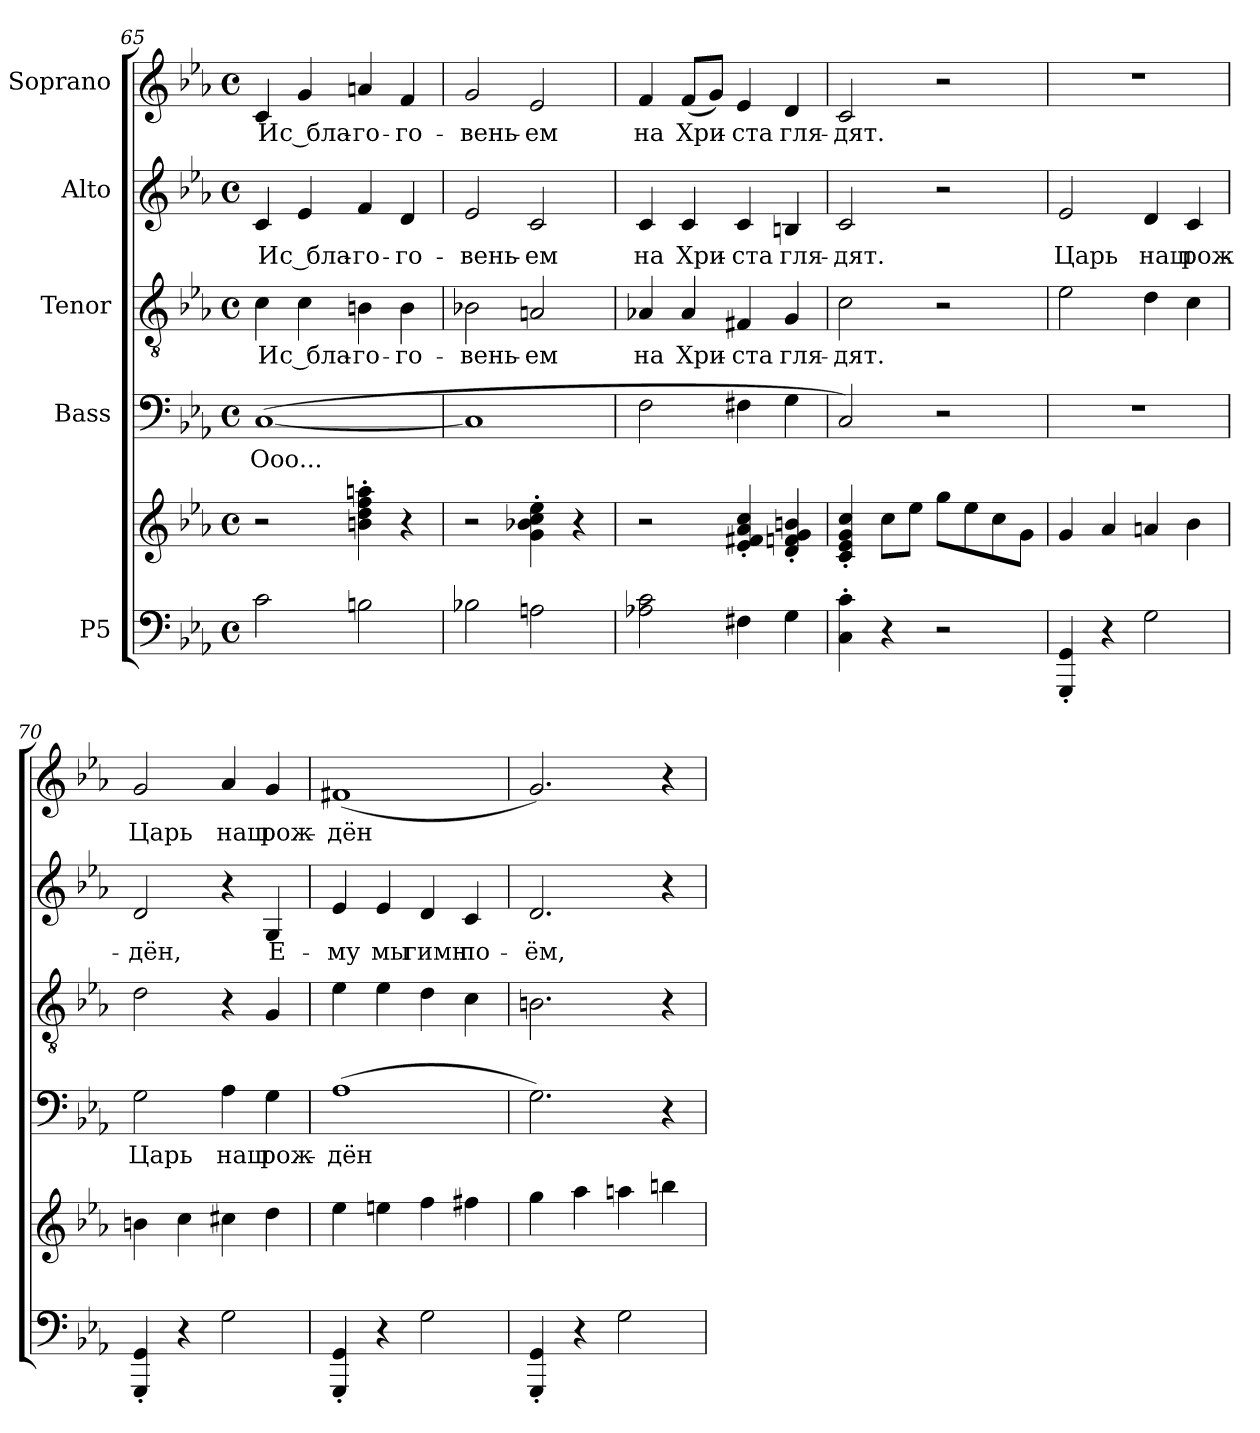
**kern	**kern	**kern	**text	**kern	**text	**kern	**text	**kern	**text
*part5	*part5	*part4	*part4	*part3	*part3	*part2	*part2	*part1	*part1
*staff6	*staff5	*staff4	*staff4	*staff3	*staff3	*staff2	*staff2	*staff1	*staff1
*I"P5	*	*I"Bass	*	*I"Tenor	*	*I"Alto	*	*I"Soprano	*
*clefF4	*clefG2	*clefF4	*	*clefGv2	*	*clefG2	*	*clefG2	*
*	*	*	*	*ITrd7c12	*	*	*	*	*
*k[b-e-a-]	*k[b-e-a-]	*k[b-e-a-]	*	*k[b-e-a-]	*	*k[b-e-a-]	*	*k[b-e-a-]	*
*E-:	*E-:	*E-:	*	*E-:	*	*E-:	*	*E-:	*
*M4/4	*M4/4	*M4/4	*	*M4/4	*	*M4/4	*	*M4/4	*
*met(c)	*met(c)	*met(c)	*	*met(c)	*	*met(c)	*	*met(c)	*
=65	=65	=65	=65	=65	=65	=65	=65	=65	=65
!	!	!	!LO:LY:b:color=#000000	!	!	!	!	!	!
!	!	!	!	!	!LO:LY:b:color=#000000	!	!	!	!
!	!	!	!	!	!	!	!LO:LY:b:color=#000000	!	!
!	!	!	!	!	!	!	!	!	!LO:LY:b:color=#000000
2ci\	2r	([1Ci	Ооо...	4Ci\	И	4ci/	И	4ci/	И
!	!	!	!	!	!LO:LY:b:color=#000000	!	!	!	!
!	!	!	!	!	!	!	!LO:LY:b:color=#000000	!	!
!	!	!	!	!	!	!	!	!	!LO:LY:b:color=#000000
.	.	.	.	4Ci\	с бла-	4e-i/	с бла-	4gi/	с бла-
!	!	!	!	!	!LO:LY:b:color=#000000	!	!	!	!
!	!	!	!	!	!	!	!LO:LY:b:color=#000000	!	!
!	!	!	!	!	!	!	!	!	!LO:LY:b:color=#000000
2Bni\	4bni\' 4ddi' 4ffi' 4aani'	.	.	4BBni\	-го-	4fi/	-го-	4ani/	-го-
!	!	!	!	!	!LO:LY:b:color=#000000	!	!	!	!
!	!	!	!	!	!	!	!LO:LY:b:color=#000000	!	!
!	!	!	!	!	!	!	!	!	!LO:LY:b:color=#000000
.	4r	.	.	4BBi\	-го-	4di/	-го-	4fi/	-го-
=66	=66	=66	=66	=66	=66	=66	=66	=66	=66
!	!	!	!	!	!LO:LY:b:color=#000000	!	!	!	!
!	!	!	!	!	!	!	!LO:LY:b:color=#000000	!	!
!	!	!	!	!	!	!	!	!	!LO:LY:b:color=#000000
2B-Xi\	2r	1Ci]	.	2BB-Xi\	-вень-	2e-i/	-вень-	2gi/	-вень-
!	!	!	!	!	!LO:LY:b:color=#000000	!	!	!	!
!	!	!	!	!	!	!	!LO:LY:b:color=#000000	!	!
!	!	!	!	!	!	!	!	!	!LO:LY:b:color=#000000
2Ani\	4gi\' 4b-Xi' 4cci' 4ee-i'	.	.	2AAni/	-ем	2ci/	-ем	2e-i/	-ем
.	4r	.	.	.	.	.	.	.	.
=67	=67	=67	=67	=67	=67	=67	=67	=67	=67
!	!	!	!	!	!LO:LY:b:color=#000000	!	!	!	!
!	!	!	!	!	!	!	!LO:LY:b:color=#000000	!	!
!	!	!	!	!	!	!	!	!	!LO:LY:b:color=#000000
2A-Xi\ 2ci	2r	2Fi\	.	4AA-Xi/	на	4ci/	на	4fi/	на
!	!	!	!	!	!LO:LY:b:color=#000000	!	!	!	!
!	!	!	!	!	!	!	!LO:LY:b:color=#000000	!	!
!	!	!	!	!	!	!	!	!	!LO:LY:b:color=#000000
.	.	.	.	4AA-i/	Хри-	4ci/	Хри-	(8fi/L	Хри-
.	.	.	.	.	.	.	.	8gi/J)	.
!	!	!	!	!	!LO:LY:b:color=#000000	!	!	!	!
!	!	!	!	!	!	!	!LO:LY:b:color=#000000	!	!
!	!	!	!	!	!	!	!	!	!LO:LY:b:color=#000000
4F#Xi\	4e-i/' 4f#Xi' 4a-i' 4cci'	4F#Xi\	.	4FF#Xi/	-ста	4ci/	-ста	4e-i/	-ста
!	!	!	!	!	!LO:LY:b:color=#000000	!	!	!	!
!	!	!	!	!	!	!	!LO:LY:b:color=#000000	!	!
!	!	!	!	!	!	!	!	!	!LO:LY:b:color=#000000
4Gi\	4di/' 4fni' 4gi' 4bni'	4Gi\	.	4GGi/	гля-	4Bni/	гля-	4di/	гля-
!!LO:PB:g=z
=68	=68	=68	=68	=68	=68	=68	=68	=68	=68
!	!	!	!	!	!LO:LY:b:color=#000000	!	!	!	!
!	!	!	!	!	!	!	!LO:LY:b:color=#000000	!	!
!	!	!	!	!	!	!	!	!	!LO:LY:b:color=#000000
4Ci\' 4ci'	4ci/' 4e-i' 4gi' 4cci'	2Ci/)	.	2Ci\	-дят.	2ci/	-дят.	2ci/	-дят.
4r	8cci\L	.	.	.	.	.	.	.	.
.	8ee-i\J	.	.	.	.	.	.	.	.
2r	8ggi\L	2r	.	2r	.	2r	.	2r	.
.	8ee-i\	.	.	.	.	.	.	.	.
.	8cci\	.	.	.	.	.	.	.	.
.	8gi\J	.	.	.	.	.	.	.	.
=69	=69	=69	=69	=69	=69	=69	=69	=69	=69
!	!	!	!	!	!	!	!LO:LY:b:color=#000000	!	!
4GGGi/' 4GGi'	4gi/	1r	.	2E-i\	.	2e-i/	Царь	1r	.
4r	4a-i/	.	.	.	.	.	.	.	.
!	!	!	!	!	!	!	!LO:LY:b:color=#000000	!	!
2Gi\	4ani/	.	.	4Di\	.	4di/	наш	.	.
!	!	!	!	!	!	!	!LO:LY:b:color=#000000	!	!
.	4b-i\	.	.	4Ci\	.	4ci/	рож-	.	.
=70	=70	=70	=70	=70	=70	=70	=70	=70	=70
!	!	!	!LO:LY:b:color=#000000	!	!	!	!	!	!
!	!	!	!	!	!	!	!LO:LY:b:color=#000000	!	!
!	!	!	!	!	!	!	!	!	!LO:LY:b:color=#000000
4GGGi/' 4GGi'	4bni\	2Gi\	Царь	2Di\	.	2di/	-дён,	2gi/	Царь
4r	4cci\	.	.	.	.	.	.	.	.
!	!	!	!LO:LY:b:color=#000000	!	!	!	!	!	!
!	!	!	!	!	!	!	!	!	!LO:LY:b:color=#000000
2Gi\	4cc#Xi\	4A-i\	наш	4r	.	4r	.	4a-i/	наш
!	!	!	!LO:LY:b:color=#000000	!	!	!	!	!	!
!	!	!	!	!	!	!	!LO:LY:b:color=#000000	!	!
!	!	!	!	!	!	!	!	!	!LO:LY:b:color=#000000
.	4ddi\	4Gi\	рож-	4GGi/	.	4Gi/	Е-	4gi/	рож-
=71	=71	=71	=71	=71	=71	=71	=71	=71	=71
!	!	!	!LO:LY:b:color=#000000	!	!	!	!	!	!
!	!	!	!	!	!	!	!LO:LY:b:color=#000000	!	!
!	!	!	!	!	!	!	!	!	!LO:LY:b:color=#000000
4GGGi/' 4GGi'	4ee-i\	(1A-i	-дён	4E-i\	.	4e-i/	-му	(1f#Xi	-дён
!	!	!	!	!	!	!	!LO:LY:b:color=#000000	!	!
4r	4eeni\	.	.	4E-i\	.	4e-i/	мы	.	.
!	!	!	!	!	!	!	!LO:LY:b:color=#000000	!	!
2Gi\	4ffi\	.	.	4Di\	.	4di/	гимн	.	.
!	!	!	!	!	!	!	!LO:LY:b:color=#000000	!	!
.	4ff#Xi\	.	.	4Ci\	.	4ci/	по-	.	.
=72	=72	=72	=72	=72	=72	=72	=72	=72	=72
!	!	!	!	!	!	!	!LO:LY:b:color=#000000	!	!
4GGGi/' 4GGi'	4ggi\	2.Gi\)	.	2.BBni\	.	2.di/	-ём,	2.gi/)	.
4r	4aa-i\	.	.	.	.	.	.	.	.
2Gi\	4aani\	.	.	.	.	.	.	.	.
.	4bbni\	4r	.	4r	.	4r	.	4r	.
=	=	=	=	=	=	=	=	=	=
*-	*-	*-	*-	*-	*-	*-	*-	*-	*-
